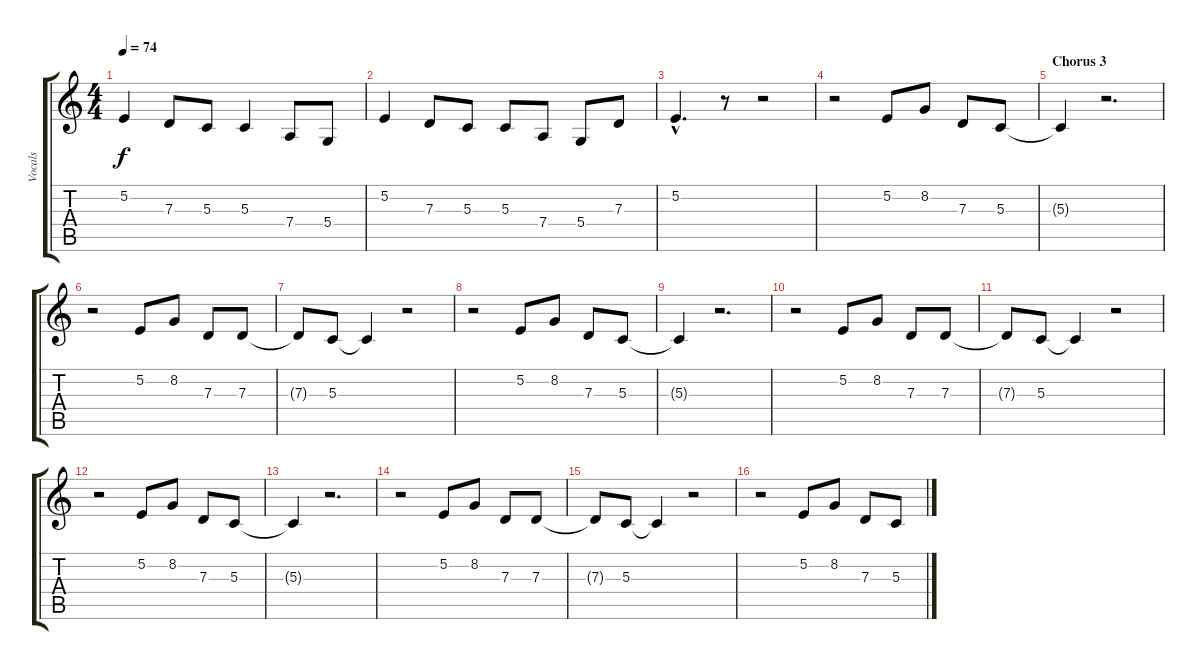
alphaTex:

\track ("Vocals" "Vocals") {instrument altosax}
\staff {score tabs}
\tuning (E4 B3 G3 D3 A2 E2) {hide}
\ts (4 4)
\tempo 74
\clef g2
\ks c
5.2.4{dy f} 7.3.8 5.3.8 5.3.4 7.4.8 5.4.8 |
5.2.4 7.3.8 5.3.8 5.3.8 7.4.8 5.4.8 7.3.8 |
5.2{hac}.4{d} r.8 r.2 |
r.2 5.2.8 8.2.8 7.3.8 5.3.8 |
\section ("" "Chorus 3")
5.3{t}.4 r.2{d} |
r.2 5.2.8 8.2.8 7.3.8 7.3.8 |
7.3{t}.8 5.3.8 5.3{t}.4 r.2 |
r.2 5.2.8 8.2.8 7.3.8 5.3.8 |
5.3{t}.4 r.2{d} |
r.2 5.2.8 8.2.8 7.3.8 7.3.8 |
7.3{t}.8 5.3.8 5.3{t}.4 r.2 |
r.2 5.2.8 8.2.8 7.3.8 5.3.8 |
5.3{t}.4 r.2{d} |
r.2 5.2.8 8.2.8 7.3.8 7.3.8 |
7.3{t}.8 5.3.8 5.3{t}.4 r.2 |
r.2 5.2.8 8.2.8 7.3.8 5.3.8
